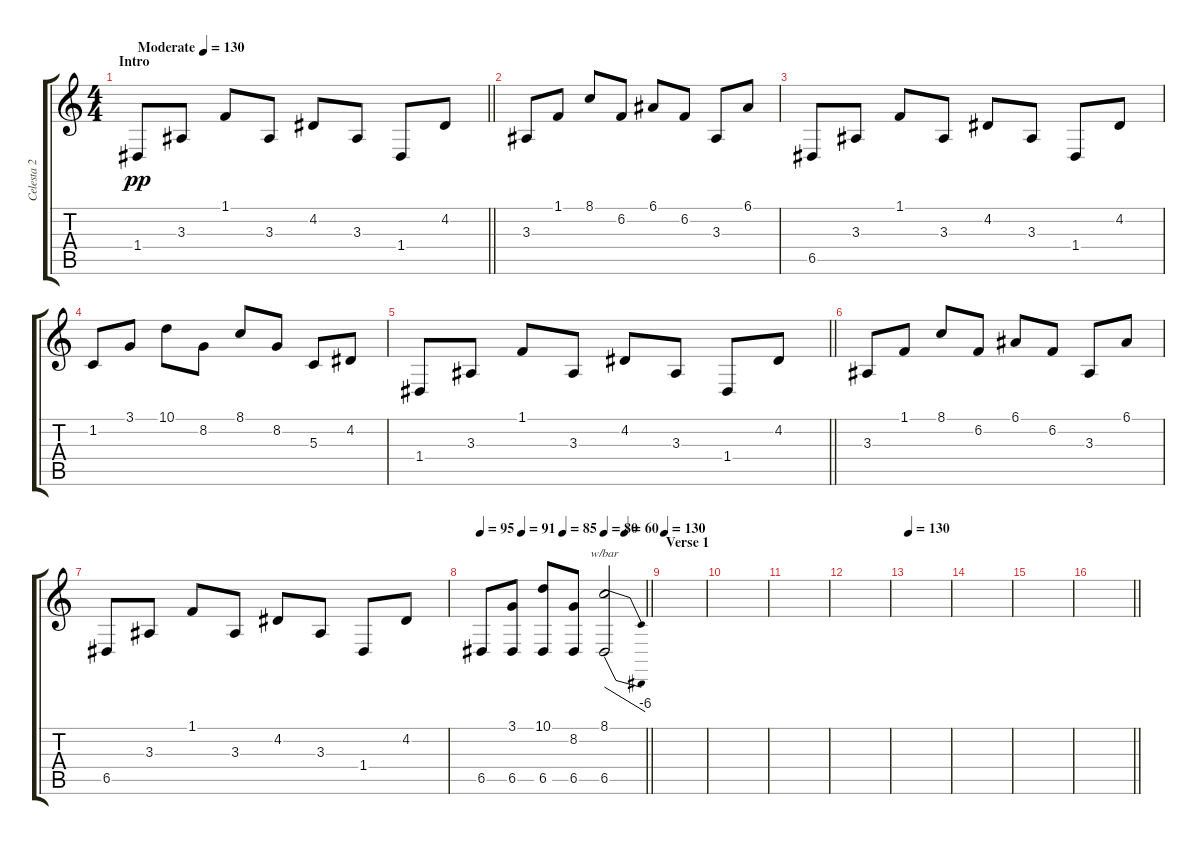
\track ("Celesta 2" "Celesta 2") {instrument celesta}
\staff {score tabs}
\tuning (E4 B3 G3 D3 A2 E2) {hide}
\ts (4 4)
\section ("" "Intro")
\tempo (130 "Moderate")
\tempo 110
\tempo 120
\tempo (130 "Moderate")
\clef g2
\barLineRight lightlight
\ks c
1.4.8{dy pp instrument celesta} 3.3.8 1.1.8 3.3.8 4.2.8 3.3.8 1.4.8 4.2.8 |
3.3.8 1.1.8 8.1.8 6.2.8 6.1.8 6.2.8 3.3.8 6.1.8 |
6.5.8 3.3.8 1.1.8 3.3.8 4.2.8 3.3.8 1.4.8 4.2.8 |
1.2.8 3.1.8 10.1.8 8.2.8 8.1.8 8.2.8 5.3.8 4.2.8 |
\barLineRight lightlight
1.4.8 3.3.8 1.1.8 3.3.8 4.2.8 3.3.8 1.4.8 4.2.8 |
3.3.8 1.1.8 8.1.8 6.2.8 6.1.8 6.2.8 3.3.8 6.1.8 |
6.5.8 3.3.8 1.1.8 3.3.8 4.2.8 3.3.8 1.4.8 4.2.8 |
\tempo 95
\tempo (91 0.25)
\tempo (85 0.5)
\tempo (80 0.75)
\tempo (60 0.875)
\barLineRight lightlight
6.5.8 (3.1 6.5).8 (10.1 6.5).8 (8.2 6.5).8 (8.1 6.5).2{tbe (dive default 0 0 60 -24)} |
\section ("" "Verse 1")
\tempo 130
|
|
|
|
\tempo 130
|
|
|
\barLineRight lightlight
